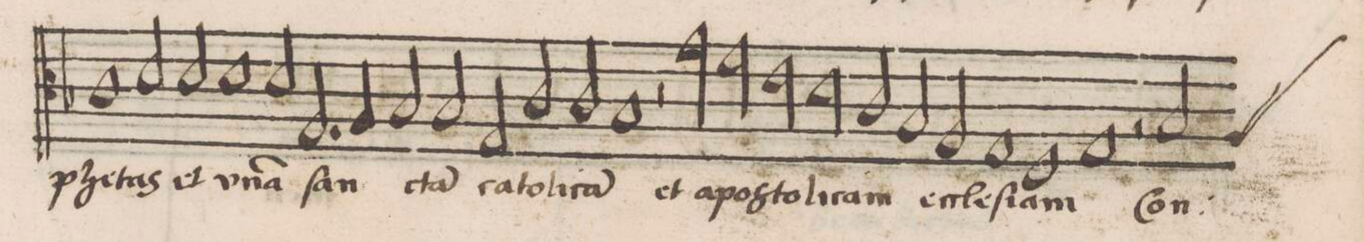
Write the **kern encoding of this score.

**kern	**text
*I"ALTVS	*
*clefC3	*
*k[b-]	*
*met(C|)	*
*M2/1	*
1c\	-phe-
=139-	=139-
2d/	-tas
2d/	et
1d\	v-
=140-	=140-
2d/	-na(m)
2.G/	ſan-
4A/	.
2B-/	.
=141-	=141-
2B-/	-cta(m)
2G/	ca-
2c/	-to-
2c/	-li-
=142-	=142-
1B-/	-ca(m)
2r	.
2g\	et
=143-	=143-
2f\	a-
2e\	-po-
2d\	-sto-
2c/	-li-
=144-	=144-
2B-/	-cam
2A/	ec-
1G/	-cle-
=145-	=145-
1F/	-ſi-
1G/	-am
=146-	=146-
2r	.
*custos:A	*
2B-/	Con-
*-	*-
